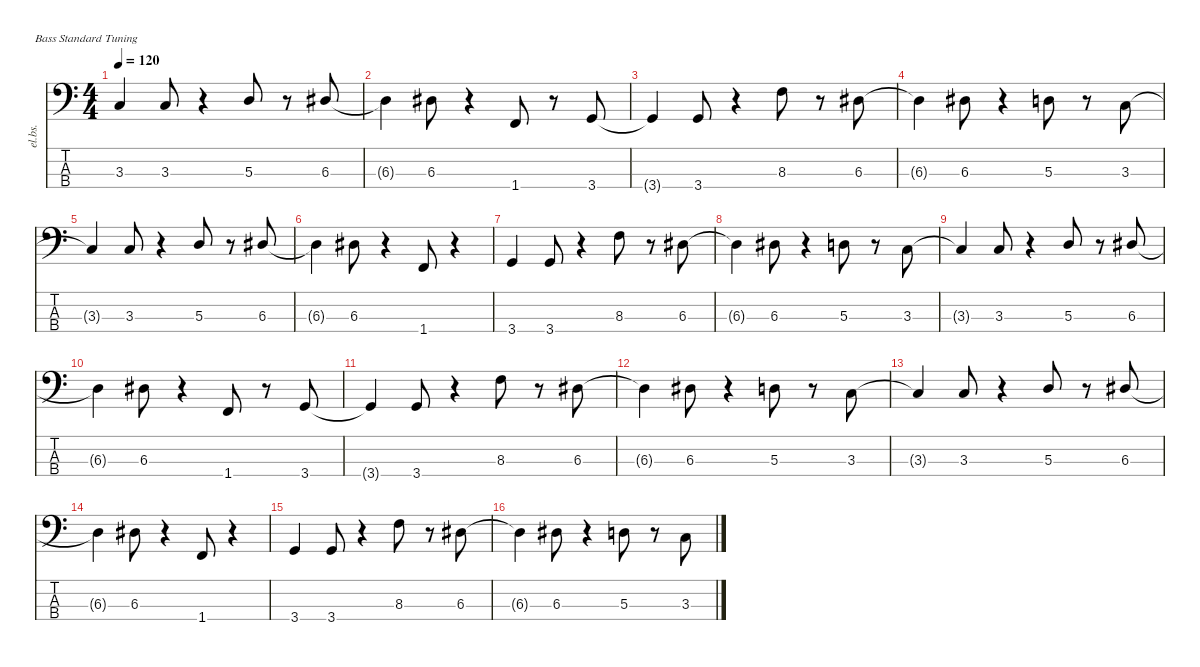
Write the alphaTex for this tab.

\defaultSystemsLayout 4
\hideDynamics
\bracketExtendMode nobrackets
\otherSystemsTrackNameOrientation horizontal
\track ("bass" "el.bs.") {instrument electricbassfinger}
\staff {score tabs}
\tuning (G2 D2 A1 E1)
\ts (4 4)
\tempo 120
\clef f4
\ks c
3.3{t}.4{dy f beam Up} 3.3.8{beam Up} r.4{beam Up} 5.3.8{beam Up} r.8{beam Up} 6.3{acc #}.8{beam Up} |
6.3{t acc #}.4{beam Down} 6.3{acc #}.8{beam Down} r.4{beam Down} 1.4.8{beam Up} r.8{beam Up} 3.4.8{beam Up} |
3.4{t}.4{beam Up} 3.4.8{beam Up} r.4{beam Up} 8.3.8{beam Down} r.8{beam Down} 6.3{acc #}.8{beam Down} |
6.3{t acc #}.4{beam Down} 6.3{acc #}.8{beam Down} r.4{beam Down} 5.3.8{beam Down} r.8{beam Down} 3.3.8{beam Up} |
3.3{t}.4{beam Up} 3.3.8{beam Up} r.4{beam Up} 5.3.8{beam Up} r.8{beam Up} 6.3{acc #}.8{beam Up} |
6.3{t acc #}.4{beam Down} 6.3{acc #}.8{beam Down} r.4{beam Down} 1.4.8{beam Up} r.4{beam Up} |
3.4.4{beam Up} 3.4.8{beam Up} r.4{beam Up} 8.3.8{beam Down} r.8{beam Down} 6.3{acc #}.8{beam Down} |
6.3{t acc #}.4{beam Down} 6.3{acc #}.8{beam Down} r.4{beam Down} 5.3.8{beam Down} r.8{beam Down} 3.3.8{beam Up} |
3.3{t}.4{beam Up} 3.3.8{beam Up} r.4{beam Up} 5.3.8{beam Up} r.8{beam Up} 6.3{acc #}.8{beam Up} |
6.3{t acc #}.4{beam Down} 6.3{acc #}.8{beam Down} r.4{beam Down} 1.4.8{beam Up} r.8{beam Up} 3.4.8{beam Up} |
3.4{t}.4{beam Up} 3.4.8{beam Up} r.4{beam Up} 8.3.8{beam Down} r.8{beam Down} 6.3{acc #}.8{beam Down} |
6.3{t acc #}.4{beam Down} 6.3{acc #}.8{beam Down} r.4{beam Down} 5.3.8{beam Down} r.8{beam Down} 3.3.8{beam Up} |
3.3{t}.4{beam Up} 3.3.8{beam Up} r.4{beam Up} 5.3.8{beam Up} r.8{beam Up} 6.3{acc #}.8{beam Up} |
6.3{t acc #}.4{beam Down} 6.3{acc #}.8{beam Down} r.4{beam Down} 1.4.8{beam Up} r.4{beam Up} |
3.4.4{beam Up} 3.4.8{beam Up} r.4{beam Up} 8.3.8{beam Down} r.8{beam Down} 6.3{acc #}.8{beam Down} |
6.3{t acc #}.4{beam Down} 6.3{acc #}.8{beam Down} r.4{beam Down} 5.3.8{beam Down} r.8{beam Down} 3.3.8{beam Up}
